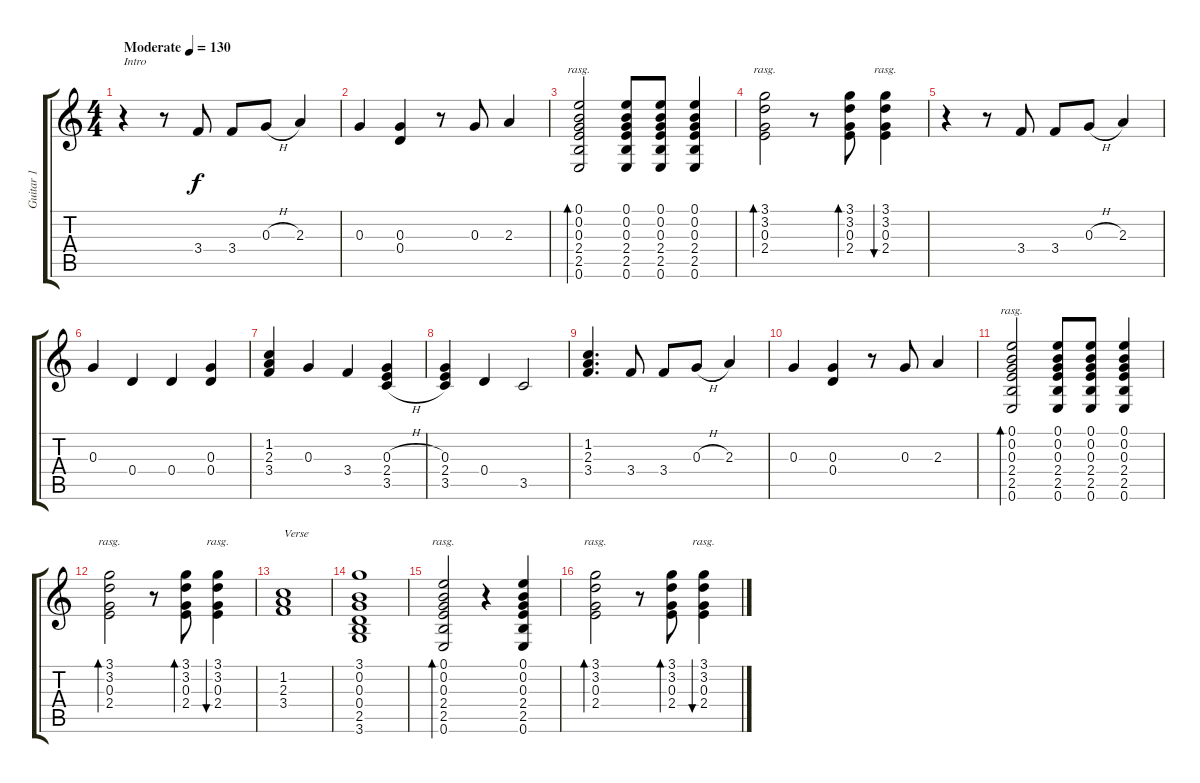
\track ("Guitar 1" "Guitar 1") {instrument overdrivenguitar}
\staff {score tabs}
\tuning (E4 B3 G3 D3 A2 E2) {hide}
\ts (4 4)
\tempo (130 "Moderate")
\clef g2
\ks c
r.4{txt "Intro" dy f instrument overdrivenguitar} r.8 3.4.8 3.4.8 0.3{h}.8 2.3.4 |
0.3.4 (0.3 0.4).4 r.8 0.3.8 2.3.4 |
(0.1 0.2 0.3 2.4 2.5 0.6).2{bd 60 rasg ii} (0.1 0.2 0.3 2.4 2.5 0.6).8 (0.1 0.2 0.3 2.4 2.5 0.6).8 (0.1 0.2 0.3 2.4 2.5 0.6).4 |
(3.1 3.2 0.3 2.4).2{bd 60 rasg ii} r.8 (3.1 3.2 0.3 2.4).8{bd 60} (3.1 3.2 0.3 2.4).4{bu 60 rasg ii} |
r.4 r.8 3.4.8 3.4.8 0.3{h}.8 2.3.4 |
0.3.4 0.4.4 0.4.4 (0.3 0.4).4 |
(1.2 2.3 3.4).4 0.3.4 3.4.4 (0.3{h} 2.4 3.5{h}).4 |
(0.3 2.4 3.5).4 0.4.4 3.5.2 |
(1.2 2.3 3.4).4{d} 3.4.8 3.4.8 0.3{h}.8 2.3.4 |
0.3.4 (0.3 0.4).4 r.8 0.3.8 2.3.4 |
(0.1 0.2 0.3 2.4 2.5 0.6).2{bd 60 rasg ii} (0.1 0.2 0.3 2.4 2.5 0.6).8 (0.1 0.2 0.3 2.4 2.5 0.6).8 (0.1 0.2 0.3 2.4 2.5 0.6).4 |
(3.1 3.2 0.3 2.4).2{bd 60 rasg ii} r.8 (3.1 3.2 0.3 2.4).8{bd 60} (3.1 3.2 0.3 2.4).4{bu 60 rasg ii} |
(1.2 2.3 3.4).1{txt "Verse"} |
(3.1 0.2 0.3 0.4 2.5 3.6).1 |
(0.1 0.2 0.3 2.4 2.5 0.6).2{bd 60 rasg ii} r.4 (0.1 0.2 0.3 2.4 2.5 0.6).4 |
(3.1 3.2 0.3 2.4).2{bd 60 rasg ii} r.8 (3.1 3.2 0.3 2.4).8{bd 60} (3.1 3.2 0.3 2.4).4{bu 60 rasg ii}
